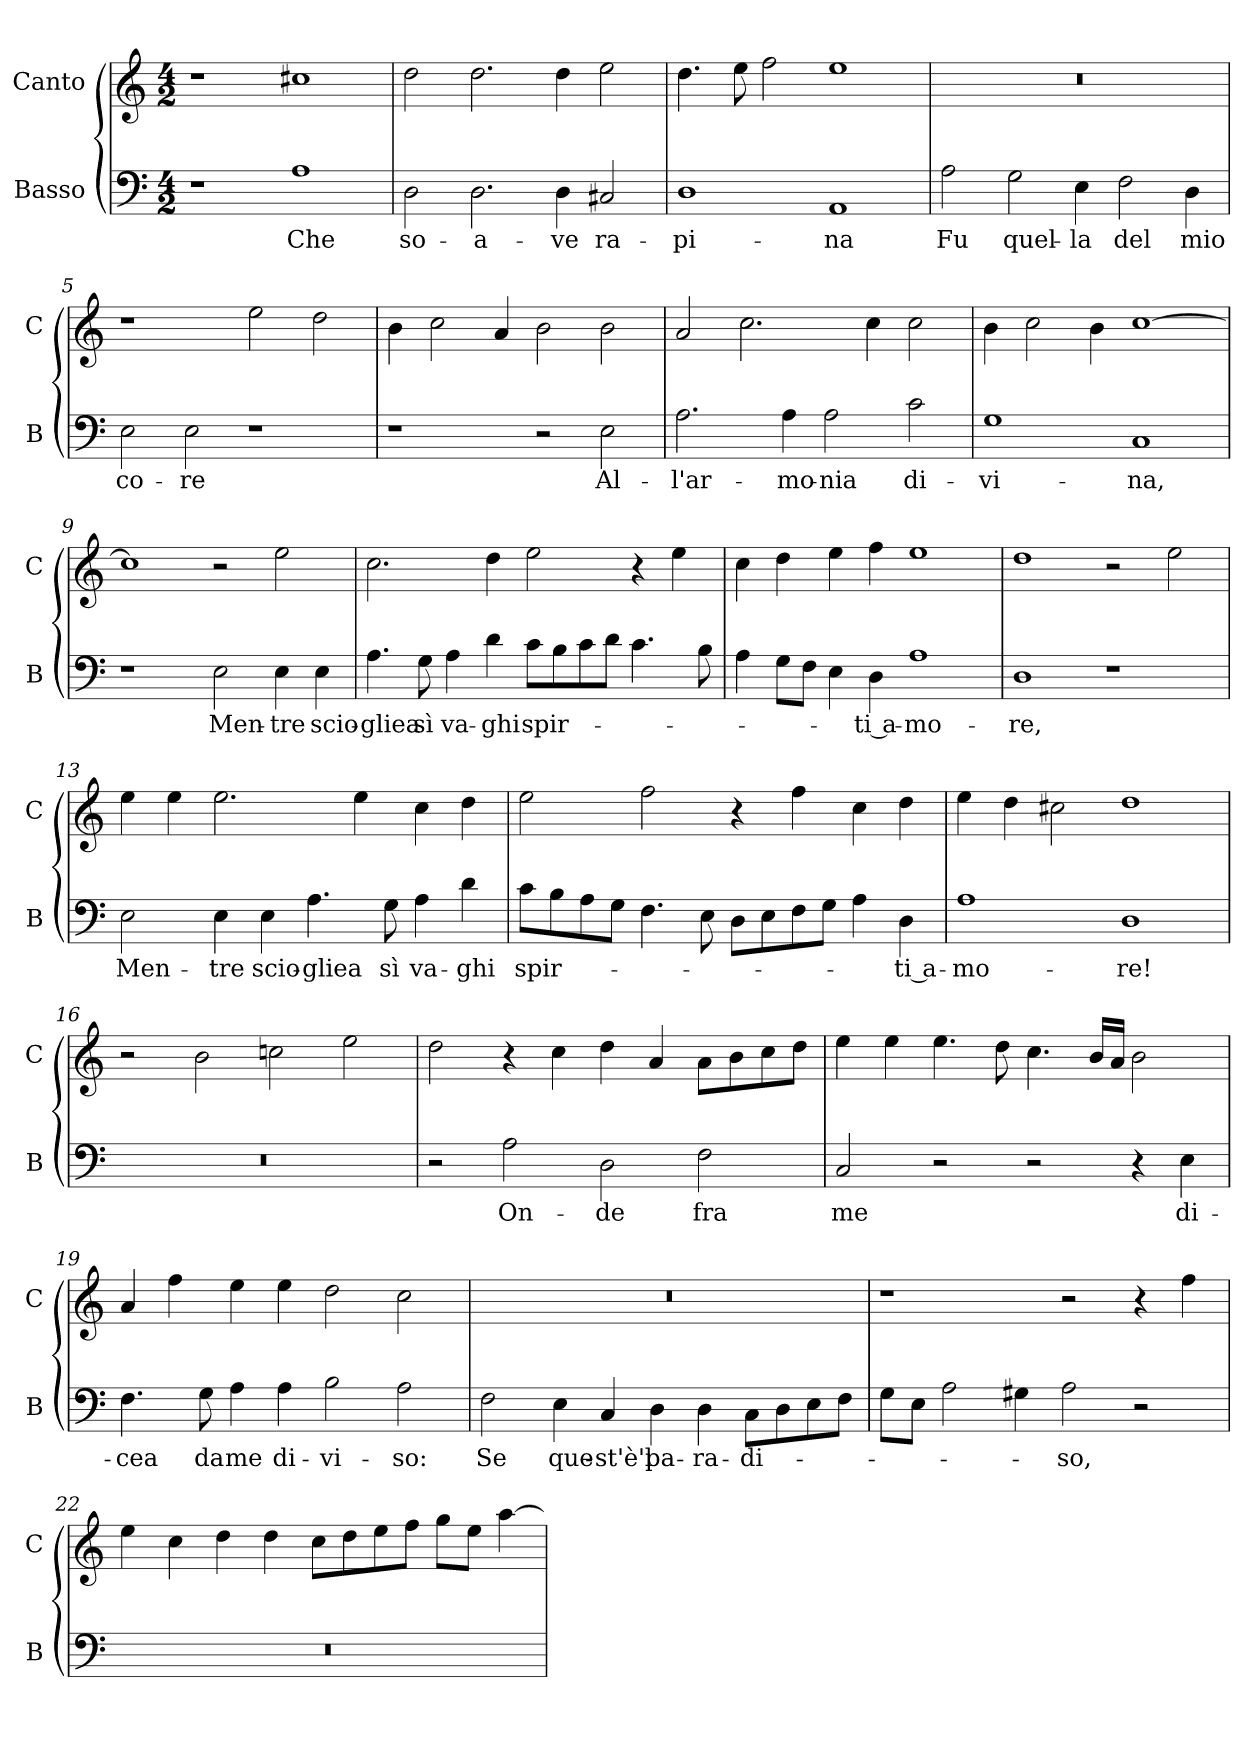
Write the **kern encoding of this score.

**kern	**text	**kern
*part2	*part2	*part1
*staff2	*staff2	*staff1
*I"Basso	*	*I"Canto
*I'B	*	*I'C
*clefF4	*	*clefG2
*k[]	*	*k[]
*M4/2	*	*M4/2
=1	=1	=1
1r	.	1r
1A	Che	1cc#X
=2	=2	=2
2D	so-	2dd
2.D	-a-	2.dd
4D	-ve	4dd
2C#X	ra-	2ee
=3	=3	=3
1D	-pi-	4.dd
.	.	8ee
.	.	2ff
1AA	-na	1ee
=4	=4	=4
2A	Fu	0r
2G	quel-	.
4E	-la	.
2F	del	.
4D	mio	.
=5	=5	=5
2E	co-	1r
2E	-re	.
1r	.	2ee
.	.	2dd
=6	=6	=6
1r	.	4b
.	.	2cc
.	.	4a
2r	.	2b
2E	Al-	2b
=7	=7	=7
2.A	-l'ar-	2a
.	.	2.cc
4A	-mo-	.
2A	-nia	.
.	.	4cc
2c	di-	2cc
=8	=8	=8
1G	-vi-	4b
.	.	2cc
.	.	4b
1C	-na,	[1cc
=9	=9	=9
1r	.	1cc]
2E	Men-	2r
4E	-tre	2ee
4E	scio-	.
=10	=10	=10
4.A	-gliea	2.cc
8G	sì	.
4A	va-	.
4d	-ghi	4dd
8cL	spir-	2ee
8B	.	.
8c	.	.
8dJ	.	.
4.c	.	4r
.	.	4ee
8B	.	.
=11	=11	=11
4A	.	4cc
8GL	.	4dd
8FJ	.	.
4E	.	4ee
4D	-ti a-	4ff
1A	-mo-	1ee
=12	=12	=12
1D	-re,	1dd
1r	.	2r
.	.	2ee
=13	=13	=13
2E	Men-	4ee
.	.	4ee
4E	-tre	2.ee
4E	scio-	.
4.A	-gliea	.
.	.	4ee
8G	sì	.
4A	va-	4cc
4d	-ghi	4dd
=14	=14	=14
8cL	spir-	2ee
8B	.	.
8A	.	.
8GJ	.	.
4.F	.	2ff
8E	.	.
8DL	.	4r
8E	.	.
8F	.	4ff
8GJ	.	.
4A	.	4cc
4D	-ti a-	4dd
=15	=15	=15
1A	-mo-	4ee
.	.	4dd
.	.	2cc#X
1D	-re!	1dd
=16	=16	=16
0r	.	2r
.	.	2b
.	.	2ccn
.	.	2ee
=17	=17	=17
2r	.	2dd
2A	On-	4r
.	.	4cc
2D	-de	4dd
.	.	4a
2F	fra	8aL
.	.	8b
.	.	8cc
.	.	8ddJ
=18	=18	=18
2C	me	4ee
.	.	4ee
2r	.	4.ee
.	.	8dd
2r	.	4.cc
.	.	16bLL
.	.	16aJJ
4r	.	2b
4E	di-	.
=19	=19	=19
4.F	-cea	4a
.	.	4ff
8G	da	.
4A	me	4ee
4A	di-	4ee
2B	-vi-	2dd
2A	-so:	2cc
=20	=20	=20
2F	Se	0r
4E	que-	.
4C	-st'è'l	.
4D	pa-	.
4D	-ra-	.
8CL	-di-	.
8D	.	.
8E	.	.
8FJ	.	.
=21	=21	=21
8GL	.	1r
8EJ	.	.
2A	.	.
4G#X	.	.
2A	-so,	2r
2r	.	4r
.	.	4ff
=22	=22	=22
0r	.	4ee
.	.	4cc
.	.	4dd
.	.	4dd
.	.	8ccL
.	.	8dd
.	.	8ee
.	.	8ffJ
.	.	8ggL
.	.	8eeJ
.	.	[4aa
=	=	=
*-	*-	*-
